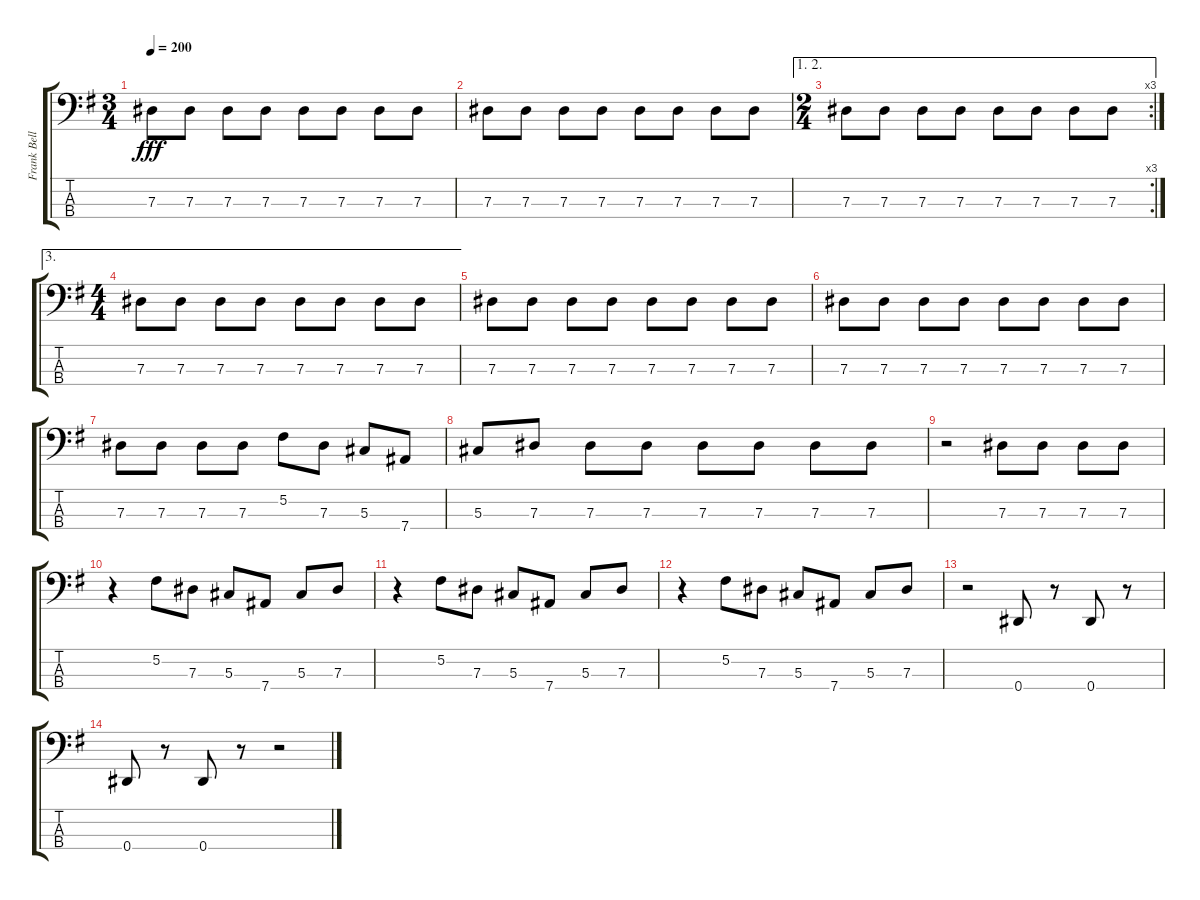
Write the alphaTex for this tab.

\track ("Frank Bello" "Frank Bell") {instrument electricbassfinger}
\staff {score tabs}
\tuning (Gb2 Db2 Ab1 Eb1) {hide}
\ts (3 4)
\tempo 200
\clef f4
\ks g
7.3.8{dy fff} 7.3.8 7.3.8 7.3.8 7.3.8 7.3.8 7.3.8 7.3.8 |
7.3.8 7.3.8 7.3.8 7.3.8 7.3.8 7.3.8 7.3.8 7.3.8 |
\ae (1 2)
\rc 3
\ts (2 4)
7.3.8 7.3.8 7.3.8 7.3.8 7.3.8 7.3.8 7.3.8 7.3.8 |
\ae 3
\ts (4 4)
7.3.8 7.3.8 7.3.8 7.3.8 7.3.8 7.3.8 7.3.8 7.3.8 |
7.3.8 7.3.8 7.3.8 7.3.8 7.3.8 7.3.8 7.3.8 7.3.8 |
7.3.8 7.3.8 7.3.8 7.3.8 7.3.8 7.3.8 7.3.8 7.3.8 |
7.3.8 7.3.8 7.3.8 7.3.8 5.2.8 7.3.8 5.3.8 7.4.8 |
5.3.8 7.3.8 7.3.8 7.3.8 7.3.8 7.3.8 7.3.8 7.3.8 |
r.2 7.3.8 7.3.8 7.3.8 7.3.8 |
r.4 5.2.8 7.3.8 5.3.8 7.4.8 5.3.8 7.3.8 |
r.4 5.2.8 7.3.8 5.3.8 7.4.8 5.3.8 7.3.8 |
r.4 5.2.8 7.3.8 5.3.8 7.4.8 5.3.8 7.3.8 |
r.2 0.4.8 r.8 0.4.8 r.8 |
0.4.8 r.8 0.4.8 r.8 r.2
